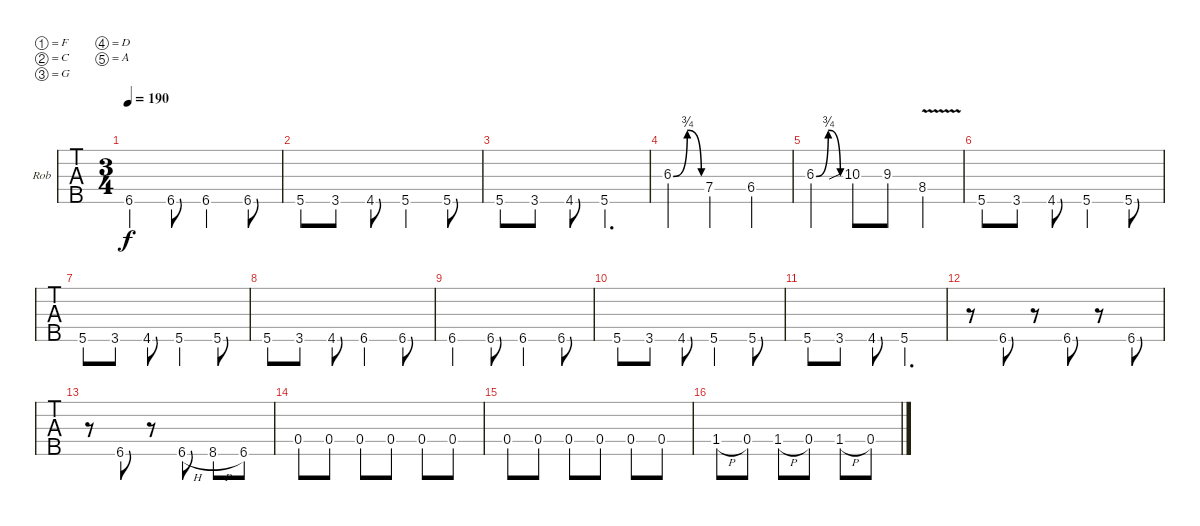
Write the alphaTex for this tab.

\bracketExtendMode groupsimilarinstruments
\firstSystemTrackNameOrientation horizontal
\otherSystemsTrackNameOrientation horizontal
\track ("Bass" "Rob") {instrument electricbassfinger}
\staff {tabs}
\tuning (F2 C2 G1 D1 A0)
\ts (3 4)
\tempo 190
\clef f4
\ks c
6.5.4{dy f} 6.5.8 6.5.4 6.5.8 |
5.5.8 3.5.8 4.5.8 5.5.4 5.5.8 |
5.5.8 3.5.8 4.5.8 5.5.4{d} |
6.3{be (bendrelease 0 0 30 3 30 3 60 0)}.4 7.4.4 6.4.4 |
6.3{be (bendrelease 0 0 30 3 30 3 60 0)}.4 10.3{sib}.8 9.3.8 8.4{v}.4 |
5.5.8 3.5.8 4.5.8 5.5.4 5.5.8 |
5.5.8 3.5.8 4.5.8 5.5.4 5.5.8 |
5.5.8 3.5.8 4.5.8 6.5.4 6.5.8 |
6.5.4 6.5.8 6.5.4 6.5.8 |
5.5.8 3.5.8 4.5.8 5.5.4 5.5.8 |
5.5.8 3.5.8 4.5.8 5.5.4{d} |
r.8 6.5.8 r.8 6.5.8 r.8 6.5.8 |
r.8 6.5.8 r.8 6.5{h}.8 8.5{h}.8 6.5.8 |
0.4.8 0.4.8 0.4.8 0.4.8 0.4.8 0.4.8 |
0.4.8 0.4.8 0.4.8 0.4.8 0.4.8 0.4.8 |
1.4{h}.8 0.4.8 1.4{h}.8 0.4.8 1.4{h}.8 0.4.8
